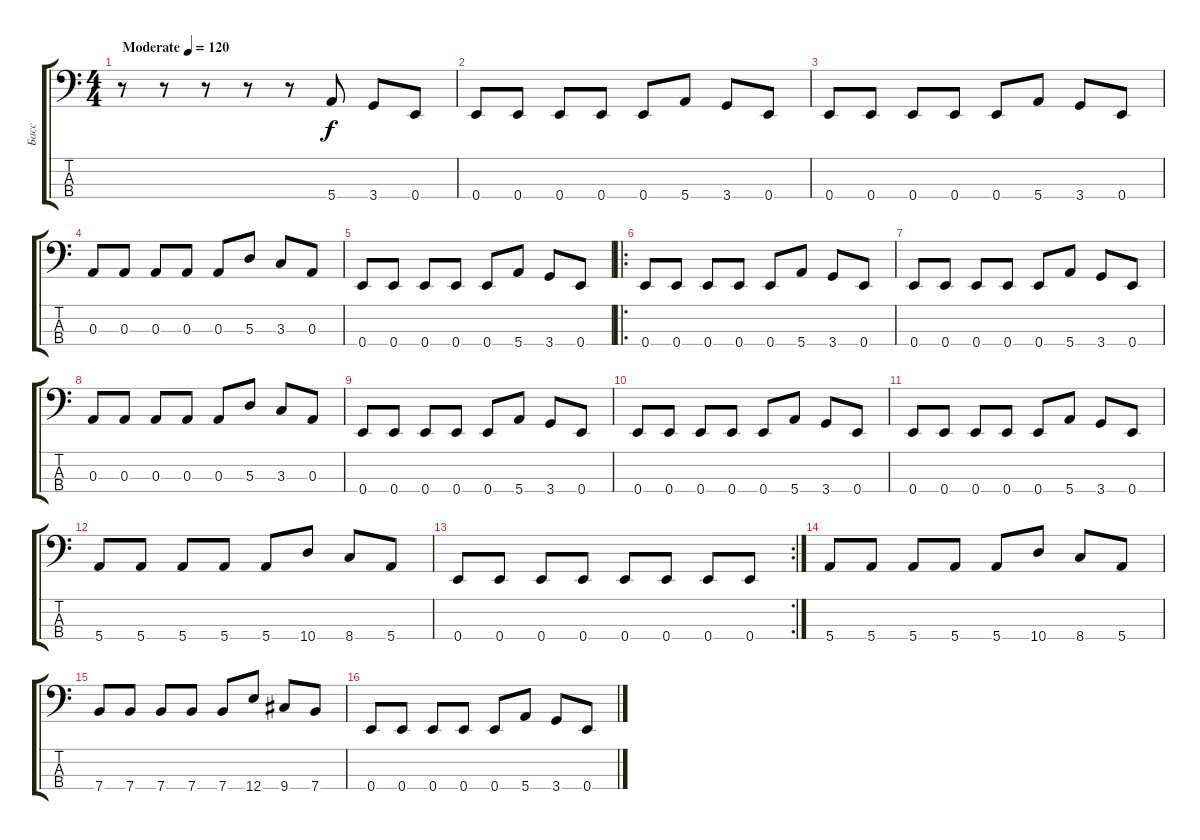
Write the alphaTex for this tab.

\track ("Басс" "Басс") {instrument slapbass2}
\staff {score tabs}
\tuning (G2 D2 A1 E1) {hide}
\ts (4 4)
\tempo (120 "Moderate")
\tempo 105
\tempo (120 "Moderate")
\clef f4
\ks c
r.8{dy f instrument slapbass2} r.8 r.8 r.8 r.8 5.4.8 3.4.8 0.4.8 |
0.4.8 0.4.8 0.4.8 0.4.8 0.4.8 5.4.8 3.4.8 0.4.8 |
0.4.8 0.4.8 0.4.8 0.4.8 0.4.8 5.4.8 3.4.8 0.4.8 |
0.3.8 0.3.8 0.3.8 0.3.8 0.3.8 5.3.8 3.3.8 0.3.8 |
0.4.8 0.4.8 0.4.8 0.4.8 0.4.8 5.4.8 3.4.8 0.4.8 |
\ro
0.4.8 0.4.8 0.4.8 0.4.8 0.4.8 5.4.8 3.4.8 0.4.8 |
0.4.8 0.4.8 0.4.8 0.4.8 0.4.8 5.4.8 3.4.8 0.4.8 |
0.3.8 0.3.8 0.3.8 0.3.8 0.3.8 5.3.8 3.3.8 0.3.8 |
0.4.8 0.4.8 0.4.8 0.4.8 0.4.8 5.4.8 3.4.8 0.4.8 |
0.4.8 0.4.8 0.4.8 0.4.8 0.4.8 5.4.8 3.4.8 0.4.8 |
0.4.8 0.4.8 0.4.8 0.4.8 0.4.8 5.4.8 3.4.8 0.4.8 |
5.4.8 5.4.8 5.4.8 5.4.8 5.4.8 10.4.8 8.4.8 5.4.8 |
\rc 2
0.4.8 0.4.8 0.4.8 0.4.8 0.4.8 0.4.8 0.4.8 0.4.8 |
5.4.8 5.4.8 5.4.8 5.4.8 5.4.8 10.4.8 8.4.8 5.4.8 |
7.4.8 7.4.8 7.4.8 7.4.8 7.4.8 12.4.8 9.4.8 7.4.8 |
0.4.8 0.4.8 0.4.8 0.4.8 0.4.8 5.4.8 3.4.8 0.4.8
